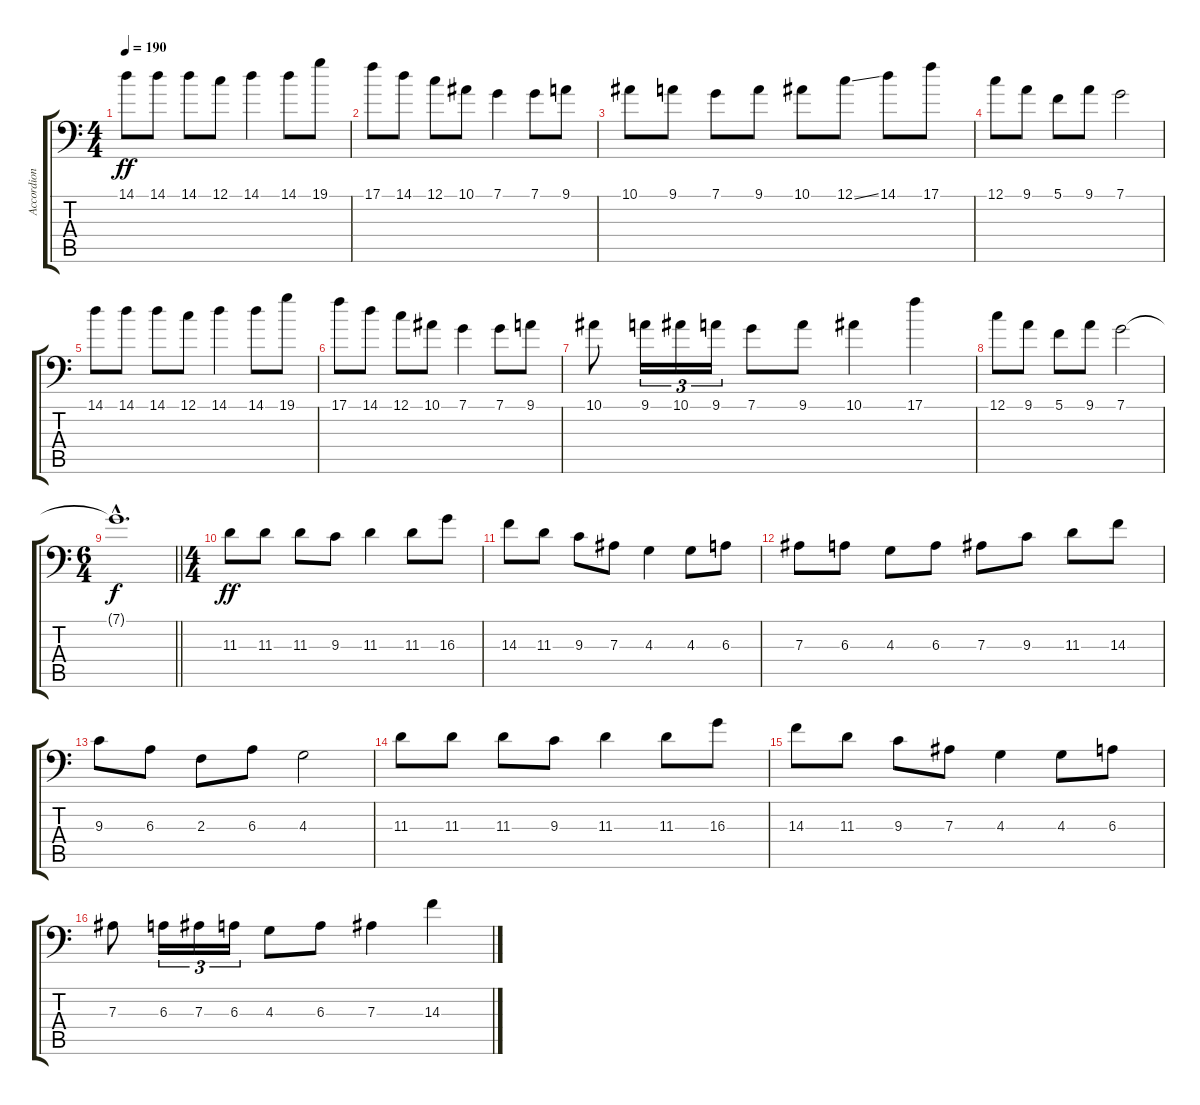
\track ("Accordion" "Accordion") {instrument accordion}
\staff {score tabs}
\tuning (C4 G3 Eb3 Bb2 F2 Bb1) {hide}
\ts (4 4)
\tempo 190
\clef f4
\ks c
14.1.8{dy ff instrument accordion} 14.1.8 14.1.8 12.1.8 14.1.4 14.1.8 19.1.8 |
17.1.8 14.1.8 12.1.8 10.1.8 7.1.4 7.1.8 9.1.8 |
10.1.8 9.1.8 7.1.8 9.1.8 10.1.8 12.1{ss}.8 14.1.8 17.1.8 |
12.1.8 9.1.8 5.1.8 9.1.8 7.1.2 |
14.1.8 14.1.8 14.1.8 12.1.8 14.1.4 14.1.8 19.1.8 |
17.1.8 14.1.8 12.1.8 10.1.8 7.1.4 7.1.8 9.1.8 |
10.1.8 9.1.16{tu (3 2)} 10.1.16{tu (3 2)} 9.1.16{tu (3 2)} 7.1.8 9.1.8 10.1.4 17.1.4 |
12.1.8 9.1.8 5.1.8 9.1.8 7.1.2 |
\ts (6 4)
\barLineRight lightlight
7.1{hac t}.1{d dy f} |
\ts (4 4)
11.3.8{dy ff} 11.3.8 11.3.8 9.3.8 11.3.4 11.3.8 16.3.8 |
14.3.8 11.3.8 9.3.8 7.3.8 4.3.4 4.3.8 6.3.8 |
7.3.8 6.3.8 4.3.8 6.3.8 7.3.8 9.3.8 11.3.8 14.3.8 |
9.3.8 6.3.8 2.3.8 6.3.8 4.3.2 |
11.3.8 11.3.8 11.3.8 9.3.8 11.3.4 11.3.8 16.3.8 |
14.3.8 11.3.8 9.3.8 7.3.8 4.3.4 4.3.8 6.3.8 |
7.3.8 6.3.16{tu (3 2)} 7.3.16{tu (3 2)} 6.3.16{tu (3 2)} 4.3.8 6.3.8 7.3.4 14.3.4
